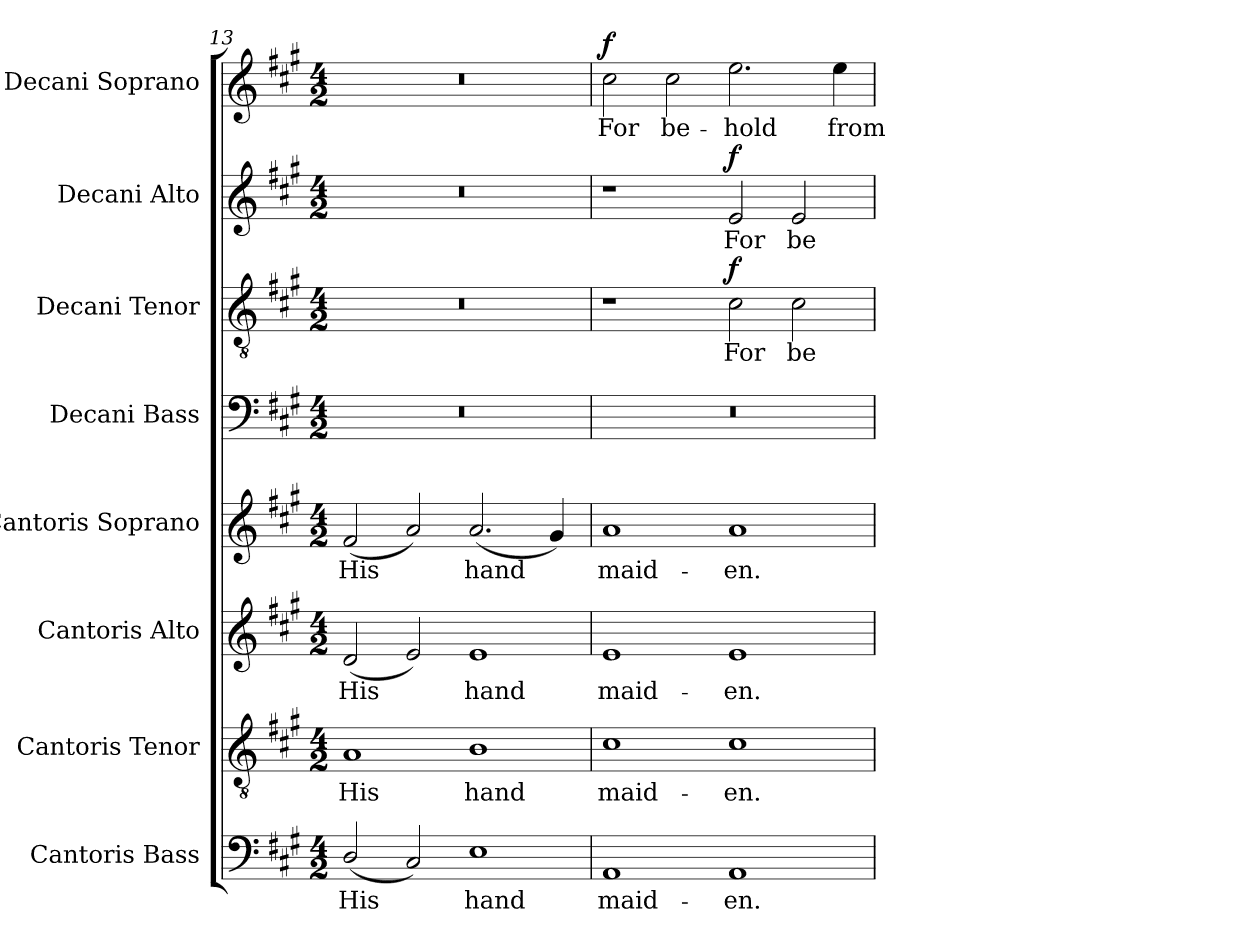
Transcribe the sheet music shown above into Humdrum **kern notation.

**kern	**text	**kern	**text	**kern	**text	**kern	**text	**kern	**kern	**text	**dynam	**kern	**text	**dynam	**kern	**text	**dynam
*part8	*part8	*part7	*part7	*part6	*part6	*part5	*part5	*part4	*part3	*part3	*part3	*part2	*part2	*part2	*part1	*part1	*part1
*staff8	*staff8	*staff7	*staff7	*staff6	*staff6	*staff5	*staff5	*staff4	*staff3	*staff3	*staff3	*staff2	*staff2	*staff2	*staff1	*staff1	*staff1
*I"Cantoris Bass	*	*I"Cantoris Tenor	*	*I"Cantoris Alto	*	*I"Cantoris Soprano	*	*I"Decani Bass	*I"Decani Tenor	*	*	*I"Decani Alto	*	*	*I"Decani Soprano	*	*
*I'Can B.	*	*I'Can T.	*	*I'Can A.	*	*I'Can S.	*	*I'Dec B.	*I'Dec T.	*	*	*I'Dec A.	*	*	*I'Dec S.	*	*
*clefF4	*	*clefGv2	*	*clefG2	*	*clefG2	*	*clefF4	*clefGv2	*	*	*clefG2	*	*	*clefG2	*	*
*	*	*ITrd7c12	*	*	*	*	*	*	*ITrd7c12	*	*	*	*	*	*	*	*
*k[f#c#g#]	*	*k[f#c#g#]	*	*k[f#c#g#]	*	*k[f#c#g#]	*	*k[f#c#g#]	*k[f#c#g#]	*	*	*k[f#c#g#]	*	*	*k[f#c#g#]	*	*
*A:	*	*A:	*	*A:	*	*A:	*	*A:	*A:	*	*	*A:	*	*	*A:	*	*
*M4/2	*	*M4/2	*	*M4/2	*	*M4/2	*	*M4/2	*M4/2	*	*	*M4/2	*	*	*M4/2	*	*
=13	=13	=13	=13	=13	=13	=13	=13	=13	=13	=13	=13	=13	=13	=13	=13	=13	=13
!	!LO:LY:b:color=#000000	!	!	!	!	!	!	!	!	!	!	!	!	!	!	!	!
!	!	!	!LO:LY:b:color=#000000	!	!	!	!	!	!	!	!	!	!	!	!	!	!
!	!	!	!	!	!LO:LY:b:color=#000000	!	!	!	!	!	!	!	!	!	!	!	!
!	!	!	!	!	!	!	!LO:LY:b:color=#000000	!LO:N:vis=1	!LO:N:vis=1	!	!	!LO:N:vis=1	!	!	!LO:N:vis=1	!	!
(2Di/	His	1AAi	His	(2di/	His	(2f#i/	His	0r	0r	.	.	0r	.	.	0r	.	.
2C#i/)	.	.	.	2ei/)	.	2ai/)	.	.	.	.	.	.	.	.	.	.	.
!	!LO:LY:b:color=#000000	!	!	!	!	!	!	!	!	!	!	!	!	!	!	!	!
!	!	!	!LO:LY:b:color=#000000	!	!	!	!	!	!	!	!	!	!	!	!	!	!
!	!	!	!	!	!LO:LY:b:color=#000000	!	!	!	!	!	!	!	!	!	!	!	!
!	!	!	!	!	!	!	!LO:LY:b:color=#000000	!	!	!	!	!	!	!	!	!	!
1Ei	hand	1BBi	hand	1ei	hand	(2.ai/	hand	.	.	.	.	.	.	.	.	.	.
.	.	.	.	.	.	4g#i/)	.	.	.	.	.	.	.	.	.	.	.
!!LO:PB:g=z
=14	=14	=14	=14	=14	=14	=14	=14	=14	=14	=14	=14	=14	=14	=14	=14	=14	=14
!	!LO:LY:b:color=#000000	!	!	!	!	!	!	!	!	!	!	!	!	!	!	!	!
!	!	!	!LO:LY:b:color=#000000	!	!	!	!	!	!	!	!	!	!	!	!	!	!
!	!	!	!	!	!LO:LY:b:color=#000000	!	!	!	!	!	!	!	!	!	!	!	!
!	!	!	!	!	!	!	!LO:LY:b:color=#000000	!LO:N:vis=1	!	!	!	!	!	!	!	!	!
!	!	!	!	!	!	!	!	!	!	!	!	!	!	!	!	!LO:LY:b:color=#000000	!
1AAi	maid-	1C#i	maid-	1ei	maid-	1ai	maid-	0r	1r	.	.	1r	.	.	2cc#i\	For	f
!	!	!	!	!	!	!	!	!	!	!	!	!	!	!	!	!LO:LY:b:color=#000000	!
.	.	.	.	.	.	.	.	.	.	.	.	.	.	.	2cc#i\	be-	.
!	!LO:LY:b:color=#000000	!	!	!	!	!	!	!	!	!	!	!	!	!	!	!	!
!	!	!	!LO:LY:b:color=#000000	!	!	!	!	!	!	!	!	!	!	!	!	!	!
!	!	!	!	!	!LO:LY:b:color=#000000	!	!	!	!	!	!	!	!	!	!	!	!
!	!	!	!	!	!	!	!LO:LY:b:color=#000000	!	!	!	!	!	!	!	!	!	!
!	!	!	!	!	!	!	!	!	!	!LO:LY:b:color=#000000	!	!	!	!	!	!	!
!	!	!	!	!	!	!	!	!	!	!	!	!	!LO:LY:b:color=#000000	!	!	!	!
!	!	!	!	!	!	!	!	!	!	!	!	!	!	!	!	!LO:LY:b:color=#000000	!
1AAi	-en.	1C#i	-en.	1ei	-en.	1ai	-en.	.	2C#i\	For	f	2ei/	For	f	2.eei\	-hold	.
!	!	!	!	!	!	!	!	!	!	!LO:LY:b:color=#000000	!	!	!	!	!	!	!
!	!	!	!	!	!	!	!	!	!	!	!	!	!LO:LY:b:color=#000000	!	!	!	!
.	.	.	.	.	.	.	.	.	2C#i\	be-	.	2ei/	be-	.	.	.	.
!	!	!	!	!	!	!	!	!	!	!	!	!	!	!	!	!LO:LY:b:color=#000000	!
.	.	.	.	.	.	.	.	.	.	.	.	.	.	.	4eei\	from	.
=	=	=	=	=	=	=	=	=	=	=	=	=	=	=	=	=	=
*-	*-	*-	*-	*-	*-	*-	*-	*-	*-	*-	*-	*-	*-	*-	*-	*-	*-
